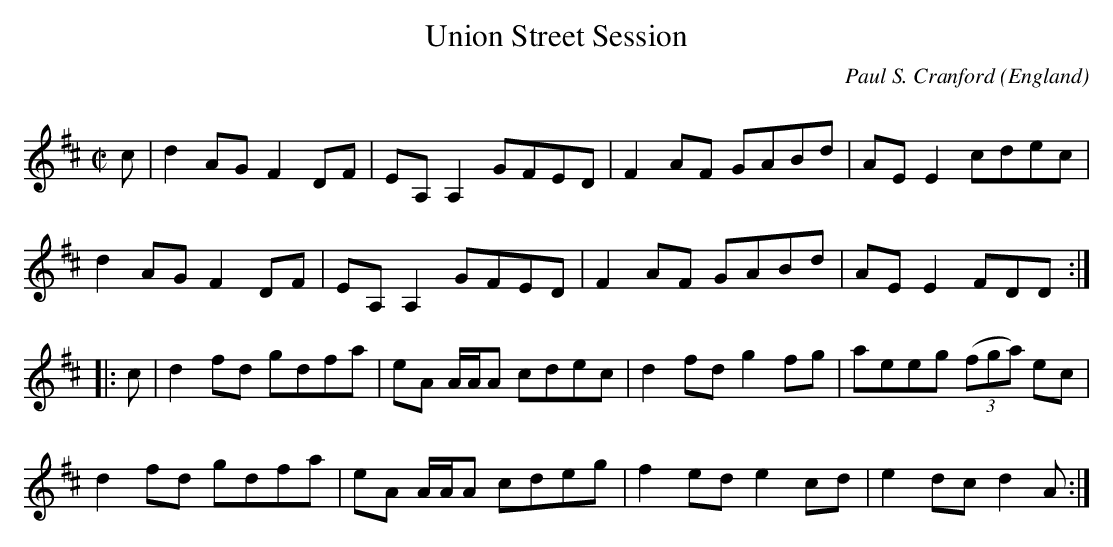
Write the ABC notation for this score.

X:1
T:Union Street Session
C:Paul S. Cranford
Q:324
O:England
L:1/8
M:C|
K:D
c|d2 AG F2 DF|EA,A,2 GFED|F2 AF GABd|AEE2 cdec|
d2 AG F2 DF|EA,A,2 GFED|F2 AF GABd|AEE2 FDD:|
|:c|d2 fd gdfa|eA A/A/A cdec|d2 fd g2 fg|aeeg (3(fga) ec|
d2 fd gdfa|eA A/A/A cdeg|f2 ed e2 cd|e2 dc d2 A:|
